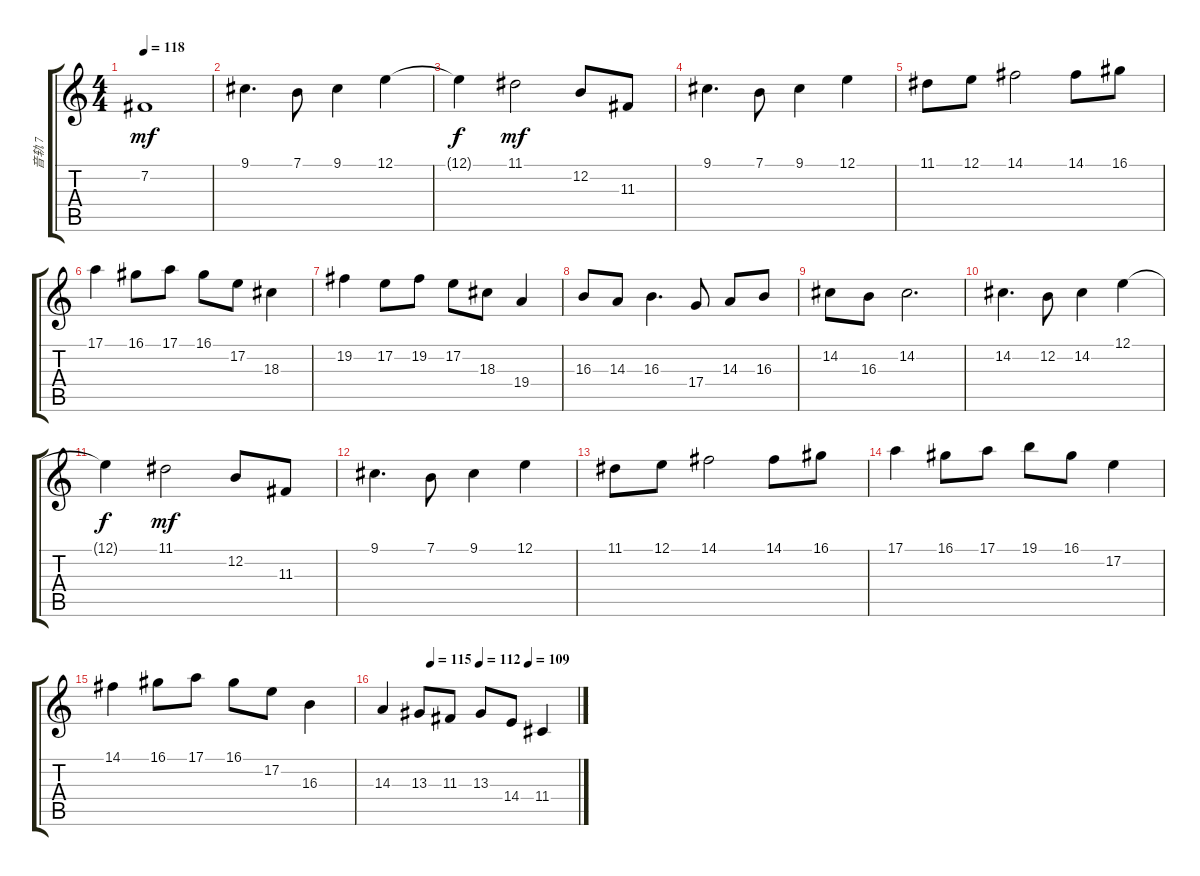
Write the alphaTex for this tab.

\track ("音轨 7" "音轨 7") {instrument electricpiano1}
\staff {score tabs}
\tuning (E4 B3 G3 D3 A2 E2) {hide}
\ts (4 4)
\tempo 118
\clef g2
\ks c
7.2.1{dy mf} |
9.1.4{d} 7.1.8 9.1.4 12.1.4 |
12.1{t}.4{dy f} 11.1.2{dy mf} 12.2.8 11.3.8 |
9.1.4{d} 7.1.8 9.1.4 12.1.4 |
11.1.8 12.1.8 14.1.2 14.1.8 16.1.8 |
17.1.4 16.1.8 17.1.8 16.1.8 17.2.8 18.3.4 |
19.2.4 17.2.8 19.2.8 17.2.8 18.3.8 19.4.4 |
16.3.8 14.3.8 16.3.4{d} 17.4.8 14.3.8 16.3.8 |
14.2.8 16.3.8 14.2.2{d} |
14.2.4{d} 12.2.8 14.2.4 12.1.4 |
12.1{t}.4{dy f} 11.1.2{dy mf} 12.2.8 11.3.8 |
9.1.4{d} 7.1.8 9.1.4 12.1.4 |
11.1.8 12.1.8 14.1.2 14.1.8 16.1.8 |
17.1.4 16.1.8 17.1.8 19.1.8 16.1.8 17.2.4 |
14.1.4 16.1.8 17.1.8 16.1.8 17.2.8 16.3.4 |
\tempo (115 0.25)
\tempo (112 0.5)
\tempo (109 0.75)
14.3.4 13.3.8 11.3.8 13.3.8 14.4.8 11.4.4
